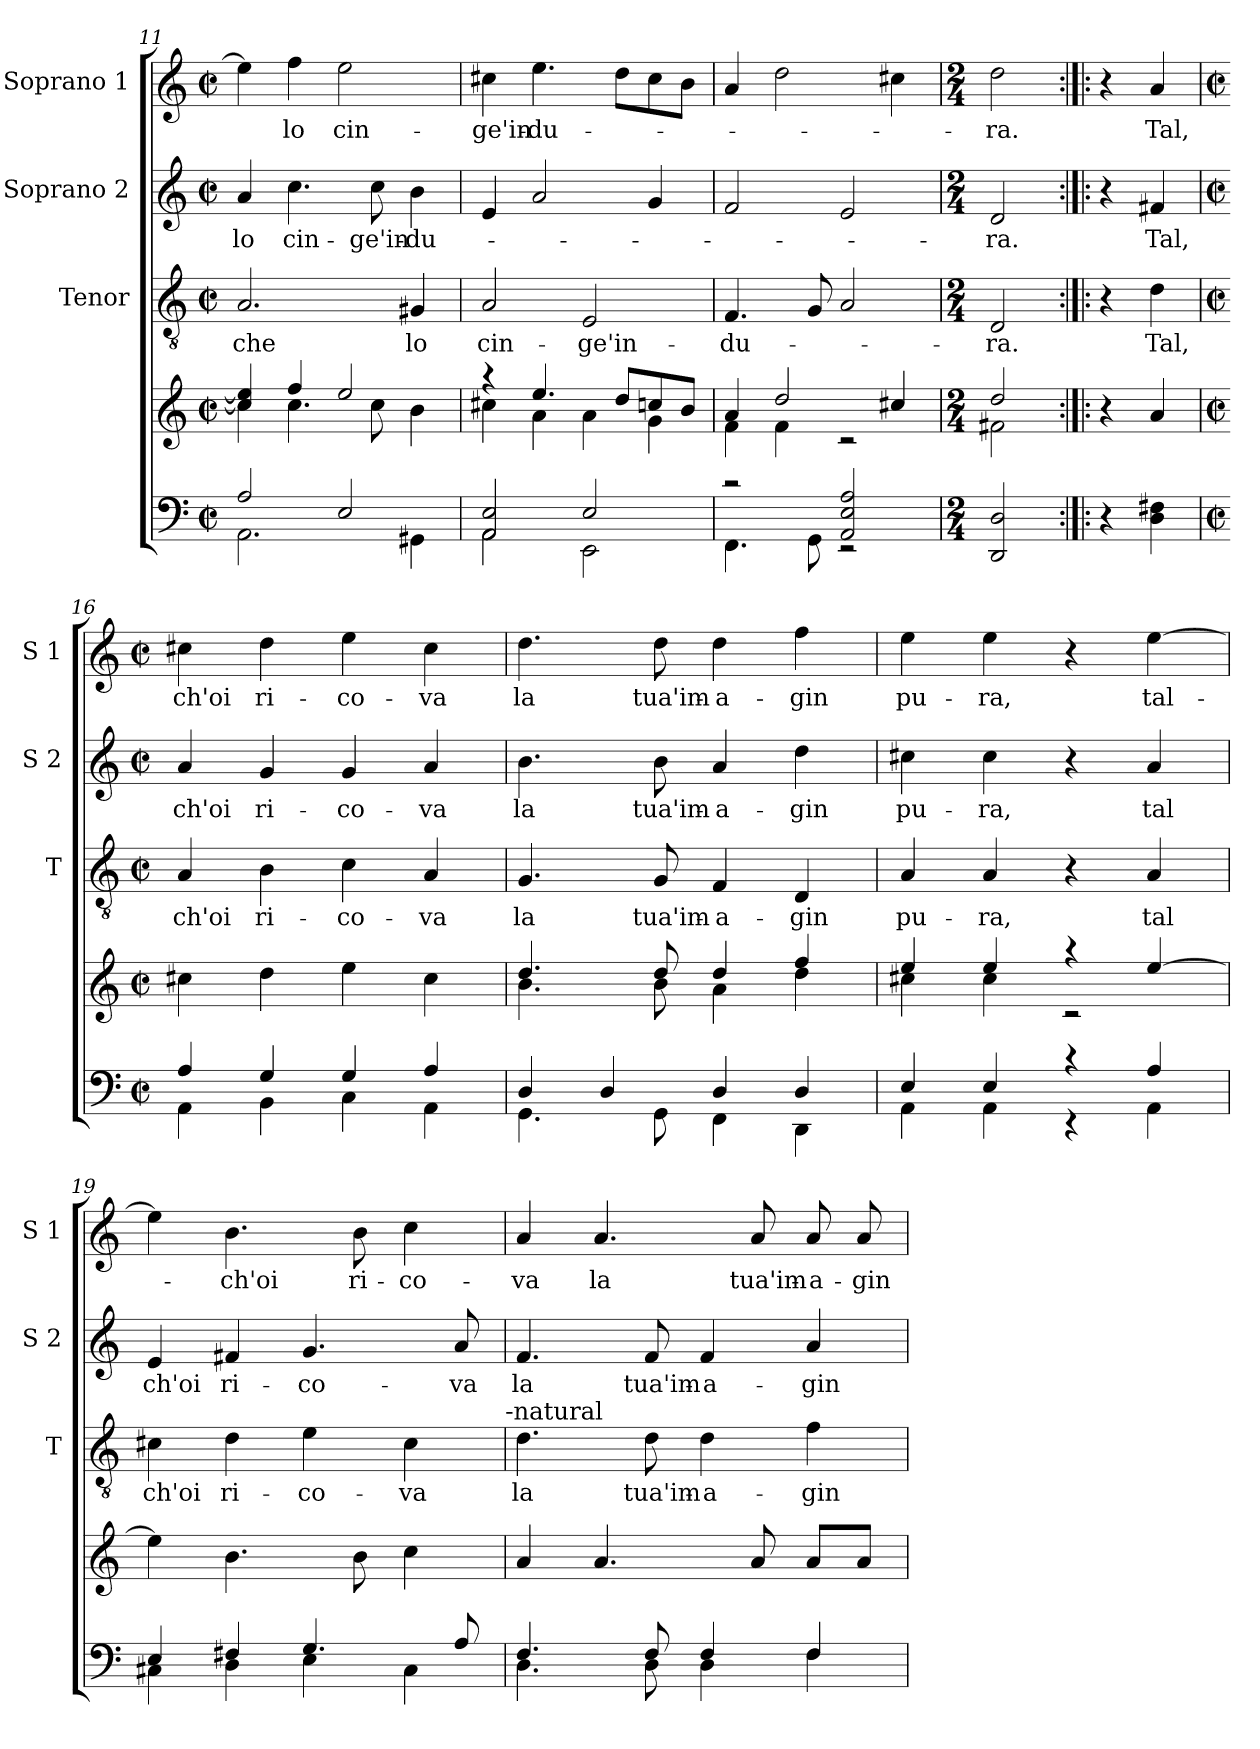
**kern	**kern	**kern	**text	**kern	**text	**kern	**text
*part4	*part4	*part3	*part3	*part2	*part2	*part1	*part1
*staff5	*staff4	*staff3	*staff3	*staff2	*staff2	*staff1	*staff1
*	*	*I"Tenor	*	*I"Soprano 2	*	*I"Soprano 1	*
*	*	*I'T	*	*I'S 2	*	*I'S 1	*
*clefF4	*clefG2	*clefGv2	*	*clefG2	*	*clefG2	*
*k[]	*k[]	*k[]	*	*k[]	*	*k[]	*
*C:	*C:	*C:	*	*C:	*	*C:	*
*M2/2	*M2/2	*M2/2	*	*M2/2	*	*M2/2	*
*met(c|)	*met(c|)	*met(c|)	*	*met(c|)	*	*met(c|)	*
=11	=11	=11	=11	=11	=11	=11	=11
*^	*^	*	*	*	*	*	*
2A/	2.AA\	4cc/] 4ee/]	4cc\	2.A/	che	4a/	lo	4ee\]	.
.	.	4ff/	4.cc\	.	.	4.cc\	cin-	4ff\	lo
2E/	.	2ee/	.	.	.	.	.	2ee\	cin-
.	.	.	8cc\	.	.	8cc\	-ge'in-	.	.
.	4GG#X\	.	4b\	4G#X/	lo	4b\	-du-	.	.
=12	=12	=12	=12	=12	=12	=12	=12	=12	=12
2AA/ 2E/	2AA\	4raa	4cc#X\	2A/	cin-	4e/	.	4cc#X\	-ge'in-
.	.	4.ee/	4a\	.	.	2a/	.	4.ee\	-du-
2E/	2EE\	.	4a\	2E/	-ge'in-	.	.	.	.
.	.	8dd/L	.	.	.	.	.	8dd\L	.
.	.	8cc/	4g\	.	.	4g/	.	8cc#\	.
.	.	8b/J	.	.	.	.	.	8b\J	.
!!LO:PB:g=z
=13	=13	=13	=13	=13	=13	=13	=13	=13	=13
2rc	4.FF\	4a/	4f\	4.F/	-du-	2f/	.	4a/	.
.	.	2dd/	4f\	.	.	.	.	2dd\	.
.	8GG\	.	.	8G/	.	.	.	.	.
2AA/ 2E/ 2A/	2rEE	.	2rc	2A/	.	2e/	.	.	.
.	.	4cc#X/	.	.	.	.	.	4cc#X\	.
*v	*v	*	*	*	*	*	*	*	*
=14	=14	=14	=14	=14	=14	=14	=14	=14
*M2/4	*M2/4	*	*M2/4	*	*M2/4	*	*M2/4	*
2DD/ 2D/	2dd/	2f#X\	2D/	-ra.	2d/	-ra.	2dd\	-ra.
*	*v	*v	*	*	*	*	*	*
=15:|!|:	=15:|!|:	=15:|!|:	=15:|!|:	=15:|!|:	=15:|!|:	=15:|!|:	=15:|!|:
4r	4r	4r	.	4r	.	4r	.
4D\ 4F#X\	4a/	4d\	Tal,	4f#X/	Tal,	4a/	Tal,
=16	=16	=16	=16	=16	=16	=16	=16
*M2/2	*M2/2	*M2/2	*	*M2/2	*	*M2/2	*
*met(c|)	*met(c|)	*met(c|)	*	*met(c|)	*	*met(c|)	*
*^	*	*	*	*	*	*	*
4A/	4AA\	4cc#X\	4A/	ch'oi	4a/	ch'oi	4cc#X\	ch'oi
4G/	4BB\	4dd\	4B\	ri-	4g/	ri-	4dd\	ri-
4G/	4C\	4ee\	4c\	-co-	4g/	-co-	4ee\	-co-
4A/	4AA\	4cc#\	4A/	-va	4a/	-va	4cc#\	-va
=17	=17	=17	=17	=17	=17	=17	=17	=17
*	*	*^	*	*	*	*	*	*
4D/	4.GG\	4.dd/	4.b\	4.G/	la	4.b\	la	4.dd\	la
4D/	.	.	.	.	.	.	.	.	.
.	8GG\	8dd/	8b\	8G/	tua'im-	8b\	tua'im-	8dd\	tua'im-
4D/	4FF\	4dd/	4a\	4F/	-a-	4a/	-a-	4dd\	-a-
4D/	4DD\	4ff/	4dd\	4D/	-gin	4dd\	-gin	4ff\	-gin
=18	=18	=18	=18	=18	=18	=18	=18	=18	=18
4E/	4AA\	4ee/	4cc#X\	4A/	pu-	4cc#X\	pu-	4ee\	pu-
4E/	4AA\	4ee/	4cc#\	4A/	-ra,	4cc#\	-ra,	4ee\	-ra,
4rc	4rEE	4raa	2rc	4r	.	4r	.	4r	.
4A/	4AA\	[>4ee/	.	4A/	tal	4a/	tal	[4ee\	tal-
*	*	*v	*v	*	*	*	*	*	*
!!LO:LB:g=z
=19	=19	=19	=19	=19	=19	=19	=19	=19
4E/	4C#X\	4ee\]	4c#X\	ch'oi	4e/	ch'oi	4ee\]	.
4F#X/	4D\	4.b\	4d\	ri-	4f#X/	ri-	4.b\	-ch'oi
4.G/	4E\	.	4e\	-co-	4.g/	-co-	.	.
.	.	8b\	.	.	.	.	8b\	ri-
.	4C#\	4cc\	4c#\	-va	.	.	4cc\	-co-
8A/	.	.	.	.	8a/	-va	.	.
!	!	!	!LO:TX:a:t=-natural	!	!	!	!	!
=20	=20	=20	=20	=20	=20	=20	=20	=20
4.F/	4.D\	4a/	4.d\	la	4.f/	la	4a/	-va
.	.	4.a/	.	.	.	.	4.a/	la
8F/	8D\	.	8d\	tua'im-	8f/	tua'im-	.	.
4F/	4D\	.	4d\	-a-	4f/	-a-	.	.
.	.	8a/	.	.	.	.	8a/	tua'im-
4F/	4F\	8a/L	4f\	-gin	4a/	-gin	8a/	-a-
.	.	8a/J	.	.	.	.	8a/	-gin
*v	*v	*	*	*	*	*	*	*
=	=	=	=	=	=	=	=
*-	*-	*-	*-	*-	*-	*-	*-
